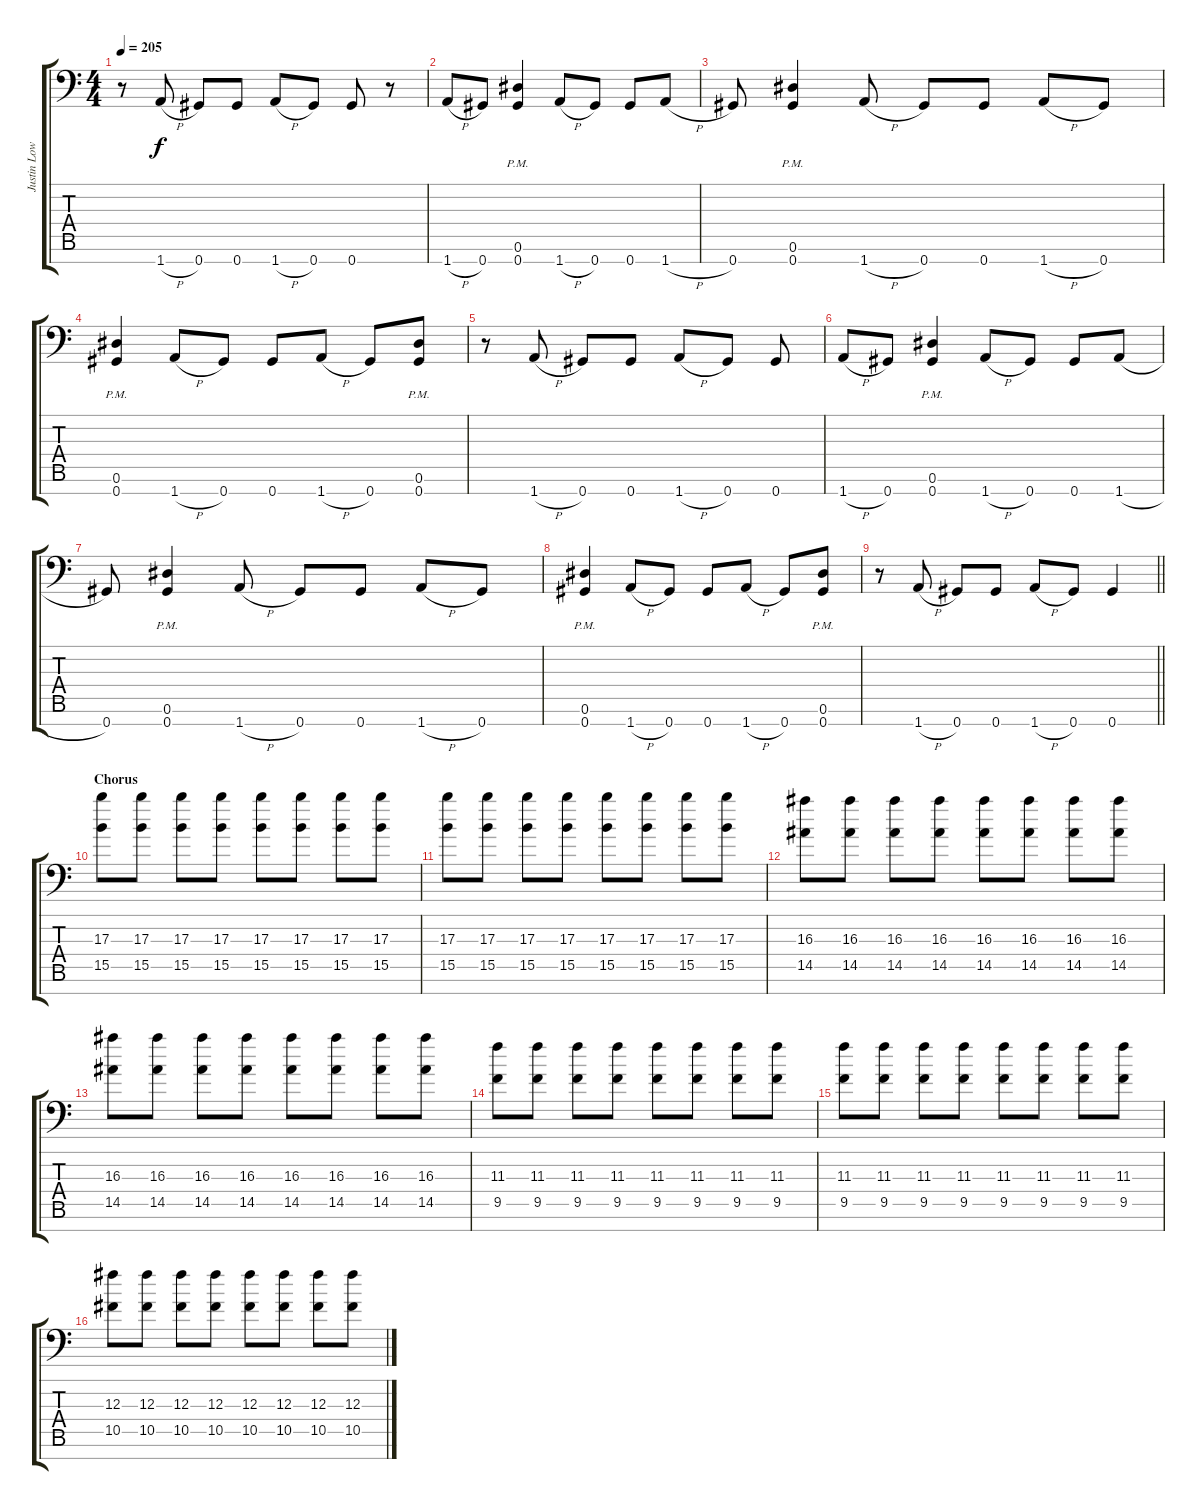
\track ("Justin Lowe" "Justin Low") {instrument distortionguitar}
\staff {score tabs}
\tuning (Eb4 Bb3 Gb3 Db3 Ab2 Eb2 Ab1) {hide}
\ts (4 4)
\tempo 205
\clef f4
\ks c
r.8{dy f} 1.7{h}.8 0.7.8 0.7.8 1.7{h}.8 0.7.8 0.7.8 r.8 |
1.7{h}.8 0.7.8 (0.6{pm} 0.7).4 1.7{h}.8 0.7.8 0.7.8 1.7{h}.8 |
0.7.8 (0.6{pm} 0.7).4 1.7{h}.8 0.7.8 0.7.8 1.7{h}.8 0.7.8 |
(0.6{pm} 0.7).4 1.7{h}.8 0.7.8 0.7.8 1.7{h}.8 0.7.8 (0.6 0.7{pm}).8 |
r.8 1.7{h}.8 0.7.8 0.7.8 1.7{h}.8 0.7.8 0.7.8 |
1.7{h}.8 0.7.8 (0.6{pm} 0.7).4 1.7{h}.8 0.7.8 0.7.8 1.7{h}.8 |
0.7.8 (0.6{pm} 0.7).4 1.7{h}.8 0.7.8 0.7.8 1.7{h}.8 0.7.8 |
(0.6{pm} 0.7).4 1.7{h}.8 0.7.8 0.7.8 1.7{h}.8 0.7.8 (0.6{pm} 0.7).8 |
\barLineRight lightlight
r.8 1.7{h}.8 0.7.8 0.7.8 1.7{h}.8 0.7.8 0.7.4 |
\section ("" "Chorus")
(17.3 15.5).8{volume 8} (17.3 15.5).8 (17.3 15.5).8 (17.3 15.5).8 (17.3 15.5).8 (17.3 15.5).8 (17.3 15.5).8 (17.3 15.5).8 |
(17.3 15.5).8 (17.3 15.5).8 (17.3 15.5).8 (17.3 15.5).8 (17.3 15.5).8 (17.3 15.5).8 (17.3 15.5).8 (17.3 15.5).8 |
(16.3 14.5).8 (16.3 14.5).8 (16.3 14.5).8 (16.3 14.5).8 (16.3 14.5).8 (16.3 14.5).8 (16.3 14.5).8 (16.3 14.5).8 |
(16.3 14.5).8 (16.3 14.5).8 (16.3 14.5).8 (16.3 14.5).8 (16.3 14.5).8 (16.3 14.5).8 (16.3 14.5).8 (16.3 14.5).8 |
(11.3 9.5).8 (11.3 9.5).8 (11.3 9.5).8 (11.3 9.5).8 (11.3 9.5).8 (11.3 9.5).8 (11.3 9.5).8 (11.3 9.5).8 |
(11.3 9.5).8 (11.3 9.5).8 (11.3 9.5).8 (11.3 9.5).8 (11.3 9.5).8 (11.3 9.5).8 (11.3 9.5).8 (11.3 9.5).8 |
(12.3 10.5).8 (12.3 10.5).8 (12.3 10.5).8 (12.3 10.5).8 (12.3 10.5).8 (12.3 10.5).8 (12.3 10.5).8 (12.3 10.5).8
